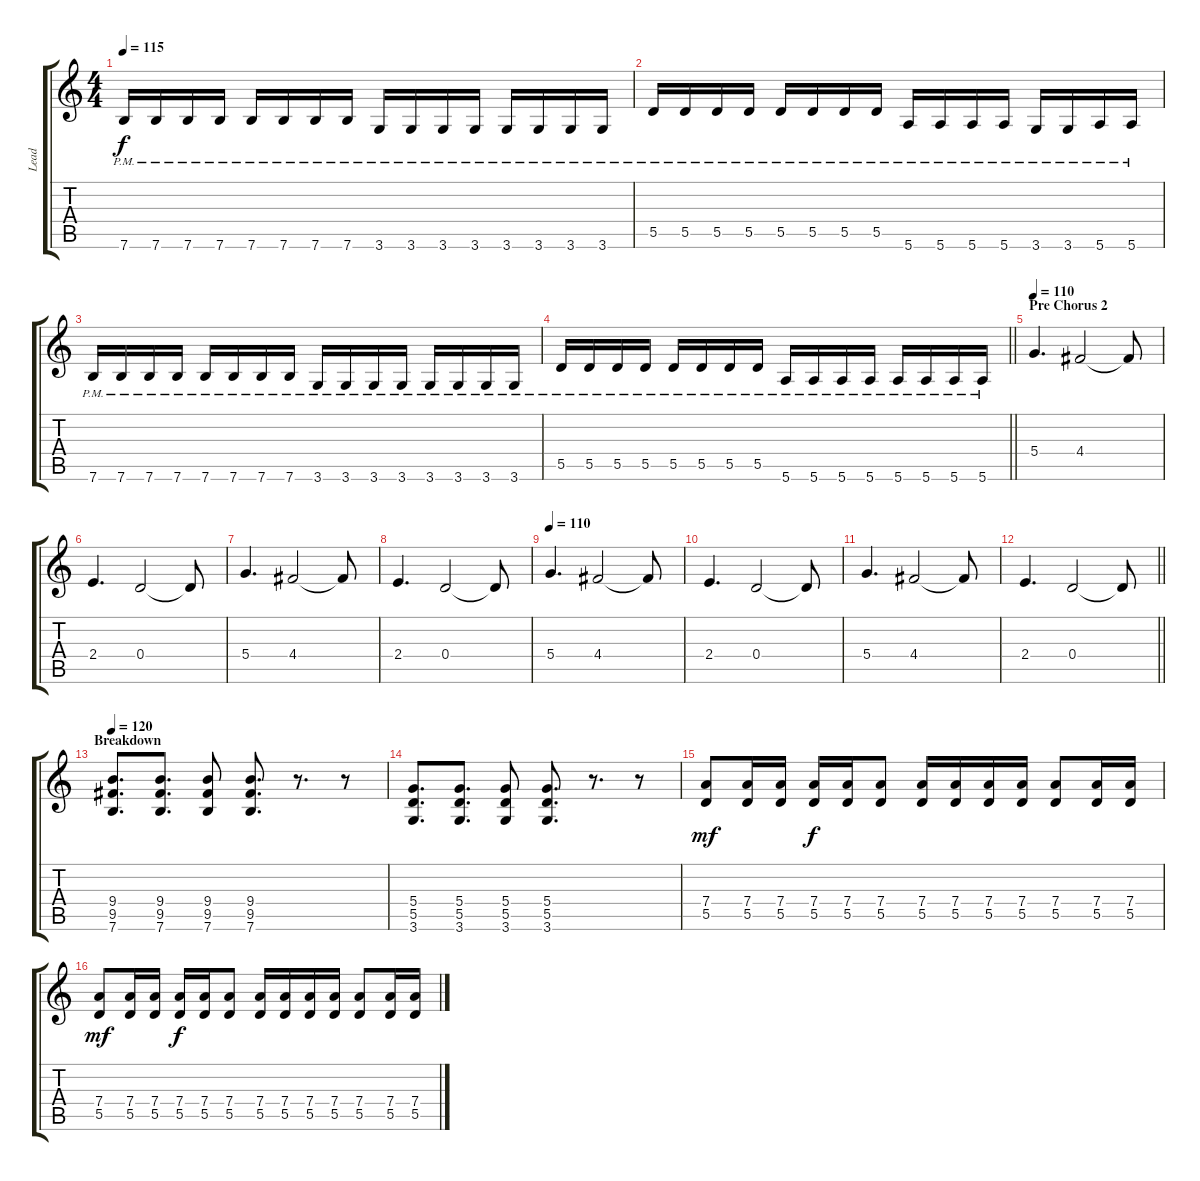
\track ("Lead" "Lead") {instrument distortionguitar}
\staff {score tabs}
\tuning (E4 B3 G3 D3 A2 E2) {hide}
\ts (4 4)
\tempo 115
\clef g2
\ks c
7.6{pm}.16{dy f} 7.6{pm}.16 7.6{pm}.16 7.6{pm}.16 7.6{pm}.16 7.6{pm}.16 7.6{pm}.16 7.6{pm}.16 3.6{pm}.16 3.6{pm}.16 3.6{pm}.16 3.6{pm}.16 3.6{pm}.16 3.6{pm}.16 3.6{pm}.16 3.6{pm}.16 |
5.5{pm}.16 5.5{pm}.16 5.5{pm}.16 5.5{pm}.16 5.5{pm}.16 5.5{pm}.16 5.5{pm}.16 5.5{pm}.16 5.6{pm}.16 5.6{pm}.16 5.6{pm}.16 5.6{pm}.16 3.6{pm}.16 3.6{pm}.16 5.6{pm}.16 5.6{pm}.16 |
7.6{pm}.16 7.6{pm}.16 7.6{pm}.16 7.6{pm}.16 7.6{pm}.16 7.6{pm}.16 7.6{pm}.16 7.6{pm}.16 3.6{pm}.16 3.6{pm}.16 3.6{pm}.16 3.6{pm}.16 3.6{pm}.16 3.6{pm}.16 3.6{pm}.16 3.6{pm}.16 |
\barLineRight lightlight
5.5{pm}.16 5.5{pm}.16 5.5{pm}.16 5.5{pm}.16 5.5{pm}.16 5.5{pm}.16 5.5{pm}.16 5.5{pm}.16 5.6{pm}.16 5.6{pm}.16 5.6{pm}.16 5.6{pm}.16 5.6{pm}.16 5.6{pm}.16 5.6{pm}.16 5.6{pm}.16 |
\section ("" "Pre Chorus 2")
\tempo 110
5.4.4{d} 4.4.2 4.4{t}.8 |
2.4.4{d} 0.4.2 0.4{t}.8 |
5.4.4{d} 4.4.2 4.4{t}.8 |
2.4.4{d} 0.4.2 0.4{t}.8 |
\tempo 110
5.4.4{d} 4.4.2 4.4{t}.8 |
2.4.4{d} 0.4.2 0.4{t}.8 |
5.4.4{d} 4.4.2 4.4{t}.8 |
\barLineRight lightlight
2.4.4{d} 0.4.2 0.4{t}.8 |
\section ("" "Breakdown")
\tempo 120
(9.4 9.5 7.6).8{d} (9.4 9.5 7.6).8{d} (9.4 9.5 7.6).8 (9.4 9.5 7.6).8{d} r.8{d} r.8 |
(5.4 5.5 3.6).8{d} (5.4 5.5 3.6).8{d} (5.4 5.5 3.6).8 (5.4 5.5 3.6).8{d} r.8{d} r.8 |
(7.4 5.5).8{dy mf} (7.4 5.5).16 (7.4 5.5).16 (7.4 5.5).16{dy f} (7.4 5.5).16 (7.4 5.5).8 (7.4 5.5).16 (7.4 5.5).16 (7.4 5.5).16 (7.4 5.5).16 (7.4 5.5).8 (7.4 5.5).16 (7.4 5.5).16 |
(7.4 5.5).8{dy mf} (7.4 5.5).16 (7.4 5.5).16 (7.4 5.5).16{dy f} (7.4 5.5).16 (7.4 5.5).8 (7.4 5.5).16 (7.4 5.5).16 (7.4 5.5).16 (7.4 5.5).16 (7.4 5.5).8 (7.4 5.5).16 (7.4 5.5).16
